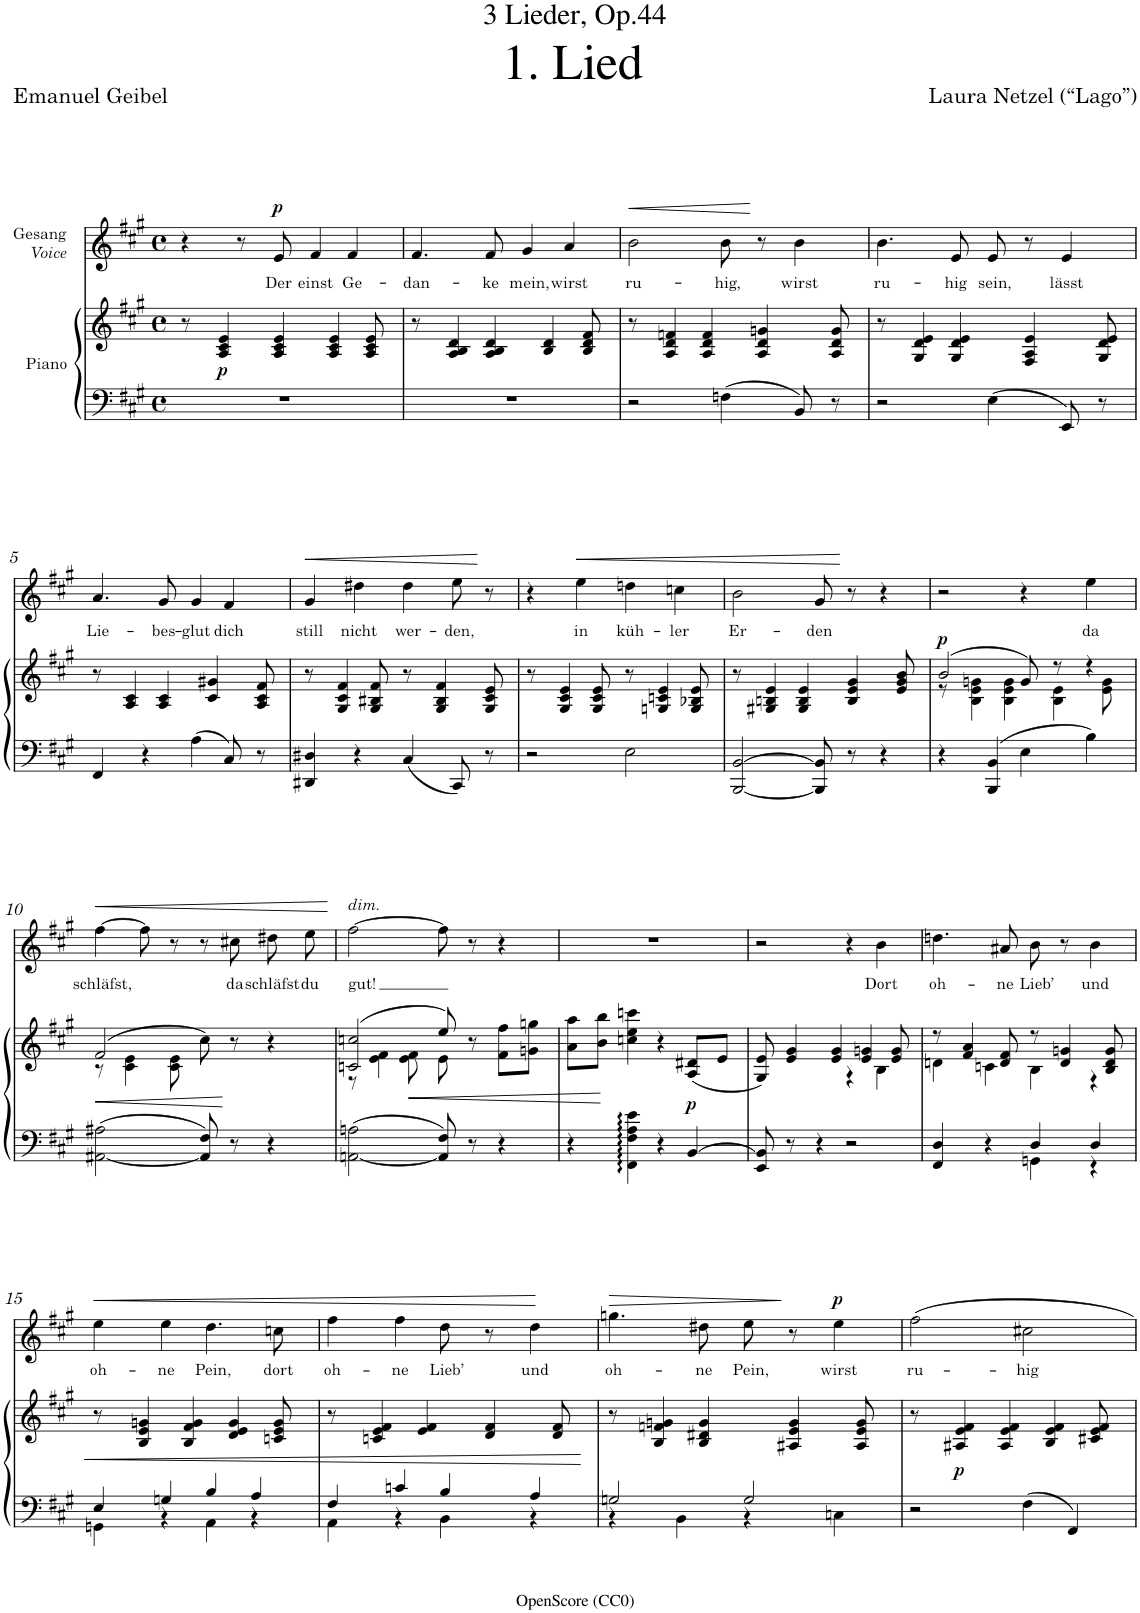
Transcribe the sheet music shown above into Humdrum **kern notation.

**kern	**kern	**dynam	**kern	**text	**dynam
*part2	*part2	*part2	*part1	*part1	*part1
*staff3	*staff2	*staff2/3	*staff1	*staff1	*staff1
*I"Piano	*	*	*I"Gesang Voice	*	*
*I'Pno	*	*	*	*	*
*clefF4	*clefG2	*	*clefG2	*	*
*k[f#c#g#]	*k[f#c#g#]	*	*k[f#c#g#]	*	*
*M4/4	*M4/4	*	*M4/4	*	*
*met(c)	*met(c)	*	*met(c)	*	*
=1	=1	=1	=1	=1	=1
1r	8r	.	4r	.	.
!	!	!LO:DY:b	!	!	!
.	4A/ 4c#/ 4e/	p	.	.	.
.	.	.	8r	.	.
!	!	!	!	!LO:LY:b	!LO:DY:a
.	4A/ 4c#/ 4e/	.	8e/	Der	p
!	!	!	!	!LO:LY:b	!
.	.	.	4f#/	einst	.
.	4A/ 4c#/ 4e/	.	.	.	.
!	!	!	!	!LO:LY:b	!
.	.	.	4f#/	Ge-	.
.	8A/ 8c#/ 8e/	.	.	.	.
=2	=2	=2	=2	=2	=2
!	!	!	!	!LO:LY:b	!
1r	8r	.	4.f#/	-dan-	.
.	4A/ 4B/ 4d/	.	.	.	.
!	!	!	!	!LO:LY:b	!
.	4A/ 4B/ 4d/	.	8f#/	-ke	.
!	!	!	!	!LO:LY:b	!
.	.	.	4g#/	mein,	.
.	4B/ 4d/	.	.	.	.
!	!	!	!	!LO:LY:b	!
.	.	.	4a/	wirst	.
.	8B/ 8d/ 8f#/	.	.	.	.
=3	=3	=3	=3	=3	=3
!	!	!	!	!LO:LY:b	!LO:HP:b
2r	8r	.	2b\	ru-	<
.	4A/ 4d/ 4fn/	.	.	.	.
.	4A/ 4d/ 4f/	.	.	.	.
!	!	!	!	!LO:LY:b	!
4Fn\	.	.	8b\	-hig,	.
.	4A/ 4d/ 4gn/	.	8r	.	[
!	!	!	!	!LO:LY:b	!
8BB/	.	.	4b\	wirst	.
8r	8A/ 8d/ 8g/	.	.	.	.
=4	=4	=4	=4	=4	=4
!	!	!	!	!LO:LY:b	!
2r	8r	.	4.b\	ru-	.
.	4G#/ 4d/ 4e/	.	.	.	.
!	!	!	!	!LO:LY:b	!
.	4G#/ 4d/ 4e/	.	8e/	-hig	.
!	!	!	!	!LO:LY:b	!
4E\	.	.	8e/	sein,	.
.	4F#/ 4A/ 4e/	.	8r	.	.
!	!	!	!	!LO:LY:b	!
8EE/	.	.	4e/	lässt	.
8r	8G#/ 8d/ 8e/	.	.	.	.
!!LO:LB:g=z
=5	=5	=5	=5	=5	=5
!	!	!	!	!LO:LY:b	!
4FF#/	8r	.	4.a/	Lie-	.
.	4A/ 4c#/	.	.	.	.
4r	.	.	.	.	.
!	!	!	!	!LO:LY:b	!
.	4A/ 4c#/	.	8g#/	-bes-	.
!	!	!	!	!LO:LY:b	!
4A\	.	.	4g#/	-glut	.
.	4c#/ 4g#X/	.	.	.	.
!	!	!	!	!LO:LY:b	!
8C#/	.	.	4f#/	dich	.
8r	8A/ 8c#/ 8f#/	.	.	.	.
=6	=6	=6	=6	=6	=6
!	!	!	!	!LO:LY:b	!LO:HP:b
4DD#X/ 4D#X/	8r	.	4g#/	still	<
.	4G#/ 4c#/ 4f#/	.	.	.	.
!	!	!	!	!LO:LY:b	!
4r	.	.	4dd#X\	nicht	.
.	8G#/ 8B#X/ 8f#/	.	.	.	.
!	!	!	!	!LO:LY:b	!
4C#/	8r	.	4dd#\	wer-	.
.	4G#/ 4B#/ 4f#/	.	.	.	.
!	!	!	!	!LO:LY:b	!
8CC#/	.	.	8ee\	-den,	.
8r	8G#/ 8c#/ 8e/	.	8r	.	[
=7	=7	=7	=7	=7	=7
2r	8r	.	4r	.	.
.	4G#/ 4c#/ 4e/	.	.	.	.
!	!	!	!	!LO:LY:b	!LO:HP:b
.	.	.	4ee\	in	<
.	8G#/ 8c#/ 8e/	.	.	.	.
!	!	!	!	!LO:LY:b	!
2E\	8r	.	4ddn\	küh-	.
.	4Gn/ 4cn/ 4e/	.	.	.	.
!	!	!	!	!LO:LY:b	!
.	.	.	4ccn\	-ler	.
.	8G/ 8B-X/ 8e/	.	.	.	.
=8	=8	=8	=8	=8	=8
!	!	!	!	!LO:LY:b	!
[2BBB/ [2BB/	8r	.	2b\	Er-	.
.	4G#X/ 4Bn/ 4e/	.	.	.	.
.	4G#/ 4B/ 4e/	.	.	.	.
!	!	!	!	!LO:LY:b	!
8BBB/] 8BB/]	.	.	8g#/	-den	.
8r	4B/ 4e/ 4g#/	.	8r	.	[
4r	.	.	4r	.	.
.	8e/ 8g#/ 8b/	.	.	.	.
=9	=9	=9	=9	=9	=9
*	*^	*	*	*	*
!	!	!	!LO:DY:a	!	!	!
4r	(2b/	8r	p	2r	.	.
.	.	4B\ 4e\ 4gn\	.	.	.	.
4BBB/ 4BB/	.	.	.	.	.	.
.	.	4B\ 4e\ 4g\	.	.	.	.
4E\	8g/)	.	.	4r	.	.
.	8r	4B\ 4e\	.	.	.	.
!	!	!	!	!	!LO:LY:b	!
4B\	4r	.	.	4ee\	da	.
.	.	8e\ 8g\	.	.	.	.
!!LO:LB:g=z
=10	=10	=10	=10	=10	=10	=10
!	!	!	!LO:HP:b	!	!LO:LY:b	!LO:HP:b
[2AA#X\ 2A#X\	(2f#/	8r	<	[4ff#\	schläfst,	<
.	.	4c#\ 4e\	.	.	.	.
.	.	.	.	8ff#\]	.	.
.	.	8c#\ 8e\	.	8r	.	.
8AA#/] 8F#/	8cc#\)	8ryy	.	8r	.	.
!	!	!	!	!	!LO:LY:b	!
8r	8r	8ryy	[	8cc#X\	da	.
!	!	!	!	!	!LO:LY:b	!
4r	4r	4ryy	.	8dd#X\L	schläfst	.
!	!	!	!	!	!LO:LY:b	!
.	.	.	.	8ee\J	du	.
*	*v	*v	*	*	*	*
.	.	.	.	.	[
=11	=11	=11	=11	=11	=11
*	*^	*	*	*	*
!	!	!	!	!LO:TX:a:i:t=dim.	!	!
!	!	!	!	!	!LO:LY:b	!
[2AAn\ 2An\	(2cn/ 2ccn/	8r	.	[2ff#\	gut!	.
.	.	4e\ 4f#\	.	.	.	.
!	!	!	!LO:HP:b	!	!	!
.	.	8e\ 8f#\	<	.	.	.
8AA/] 8F#/	8ee/)	8e\	.	8ff#\]	.	.
8r	8r	8ryy	.	8r	.	.
4r	8f#\ 8ff#\L	4ryy	.	4r	.	.
.	8gn\ 8ggn\J	.	.	.	.	.
*	*v	*v	*	*	*	*
=12	=12	=12	=12	=12	=12
4r	8a\ 8aa\L	.	1r	.	.
.	8b\ 8bb\J	[	.	.	.
4FF#\: 4F#\: 4A\: 4e\:	4ccn\ 4ee\ 4cccn\	.	.	.	.
4r	4r	.	.	.	.
!	!	!LO:DY:b	!	!	!
[>4BB/	(<8A/ 8d#X/L	p	.	.	.
.	8e/J	.	.	.	.
=13	=13	=13	=13	=13	=13
*	*^	*	*	*	*
8EE/ 8BB/]	8G#/ 8e/)	2ryy	.	2r	.	.
8r	4e/ 4g#/	.	.	.	.	.
4r	.	.	.	.	.	.
.	4e/ 4g#/	.	.	.	.	.
2r	.	4r	.	4r	.	.
.	4e/ 4gn/	.	.	.	.	.
!	!	!	!	!	!LO:LY:b	!
.	.	4B\	.	4b\	Dort	.
.	8e/ 8g/	.	.	.	.	.
=14	=14	=14	=14	=14	=14	=14
*^	*	*	*	*	*	*
!	!	!	!	!	!	!LO:LY:b	!
4FF#/ 4D/	2ryy	8r	4dn\	.	4.ddn\	oh-	.
.	.	4f#/ 4a/	.	.	.	.	.
4r	.	.	4cn\	.	.	.	.
!	!	!	!	!	!	!LO:LY:b	!
.	.	8d/ 8f#/	.	.	8a#X/	-ne	.
!	!	!	!	!	!	!LO:LY:b	!
4D/	4GGn\	8r	4B\	.	8b\	Lieb’	.
.	.	4d/ 4gn/	.	.	8r	.	.
!	!	!	!	!	!	!LO:LY:b	!
4D/	4r	.	4r	.	4b\	und	.
.	.	8B/ 8d/ 8g/	.	.	.	.	.
*	*	*v	*v	*	*	*	*
!!LO:LB:g=z
=15	=15	=15	=15	=15	=15	=15
!	!	!	!LO:HP:b	!	!LO:LY:b	!LO:HP:b
4E/	4GGn\	8r	<	4ee\	oh-	<
.	.	4B/ 4e/ 4gn/	.	.	.	.
!	!	!	!	!	!LO:LY:b	!
4Gn/	4r	.	.	4ee\	-ne	.
.	.	4B/ 4f#/ 4g/	.	.	.	.
!	!	!	!	!	!LO:LY:b	!
4B/	4AA\	.	.	4.dd\	Pein,	.
.	.	4d/ 4e/ 4g/	.	.	.	.
4A/	4r	.	.	.	.	.
!	!	!	!	!	!LO:LY:b	!
.	.	8cn/ 8e/ 8g/	.	8ccn\	dort	.
=16	=16	=16	=16	=16	=16	=16
!	!	!	!	!	!LO:LY:b	!
4F#/	4AA\	8r	.	4ff#\	oh-	.
.	.	4cn/ 4e/ 4f#/	.	.	.	.
!	!	!	!	!	!LO:LY:b	!
4cn/	4r	.	.	4ff#\	-ne	.
.	.	4e/ 4f#/	.	.	.	.
!	!	!	!	!	!LO:LY:b	!
4B/	4BB\	.	.	8dd\	Lieb’	.
.	.	4d/ 4f#/	.	8r	.	.
!	!	!	!	!	!LO:LY:b	!
4A/	4r	.	.	4dd\	und	[
.	.	8d/ 8f#/	.	.	.	.
*v	*v	*	*	*	*	*
.	.	[	.	.	.
=17	=17	=17	=17	=17	=17
*^	*	*	*	*	*
!	!	!	!	!	!LO:LY:b	!LO:HP:b
2Gn/	4r	8r	.	4.ggn\	oh-	>
.	.	4B/ 4fn/ 4gn/	.	.	.	.
.	4BB\	.	.	.	.	.
!	!	!	!	!	!LO:LY:b	!
.	.	4B/ 4d#X/ 4g/	.	8dd#X\	-ne	.
!	!	!	!	!	!LO:LY:b	!
2G/	4r	.	.	8ee\	Pein,	.
.	.	4A#X/ 4e/ 4g/	.	8r	.	]
!	!	!	!	!	!LO:LY:b	!LO:DY:a
.	4Cn\	.	.	4ee\	wirst	p
.	.	8A#/ 8e/ 8g/	.	.	.	.
*v	*v	*	*	*	*	*
=18	=18	=18	=18	=18	=18
!	!	!	!	!LO:LY:b	!
2r	8r	.	2ff#\	ru-	.
!	!	!LO:DY:b	!	!	!
.	4A#X/ 4e/ 4f#/	p	.	.	.
.	4A#/ 4e/ 4f#/	.	.	.	.
!	!	!	!	!LO:LY:b	!
4F#\	.	.	2cc#X\	-hig	.
.	4B/ 4e/ 4f#/	.	.	.	.
4FF#/	.	.	.	.	.
.	8c#X/ 8e/ 8f#/	.	.	.	.
=	=	=	=	=	=
*-	*-	*-	*-	*-	*-
